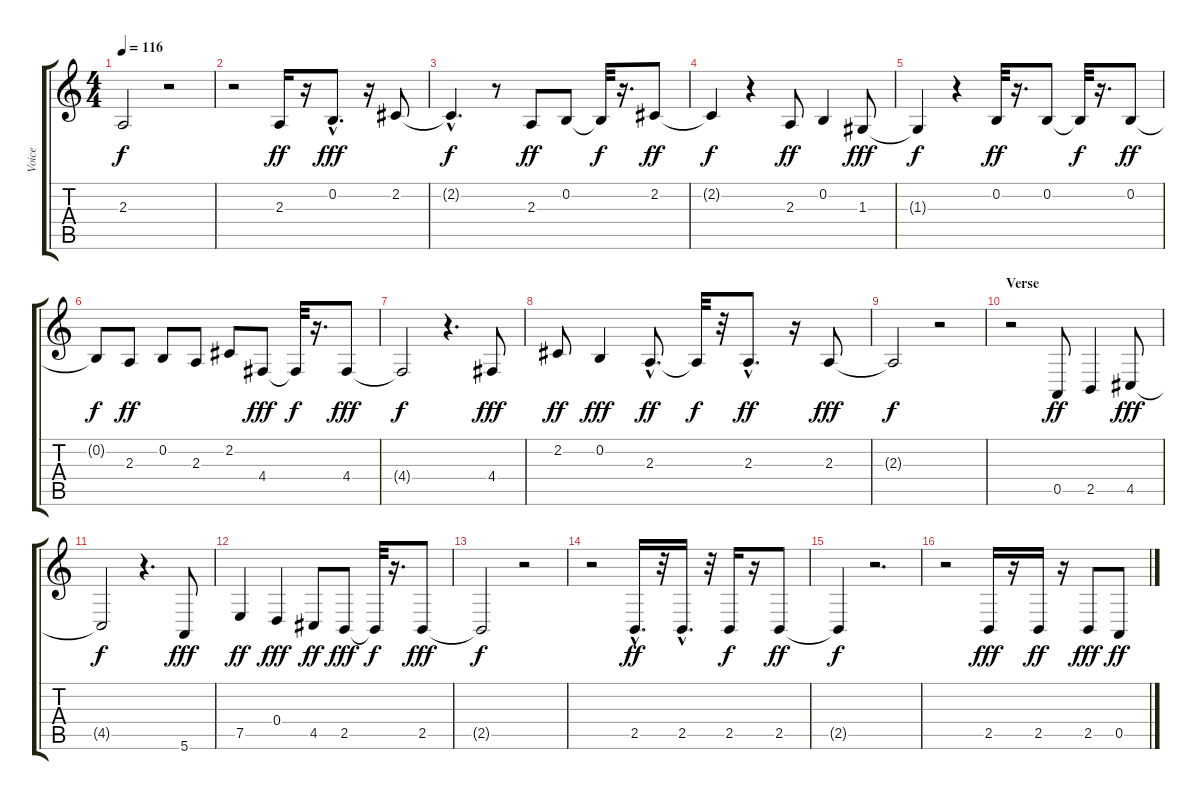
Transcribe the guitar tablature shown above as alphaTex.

\track ("Voice" "Voice") {instrument flute}
\staff {score tabs}
\tuning (E4 B3 G3 D3 A2 E2) {hide}
\ts (4 4)
\tempo 116
\clef g2
\ks c
2.3{t}.2{dy f} r.2 |
r.2 2.3.16{dy ff} r.16 0.2{hac}.8{d dy fff} r.16 2.2.8 |
2.2{hac t}.4{d dy f} r.8 2.3.8{dy ff} 0.2.8 0.2{t}.32{dy f} r.16{d} 2.2.8{dy ff} |
2.2{t}.4{dy f} r.4 2.3.8{dy ff} 0.2.4 1.3.8{dy fff} |
1.3{t}.4{dy f} r.4 0.2.32{dy ff} r.16{d} 0.2.8 0.2{t}.32{dy f} r.16{d} 0.2.8{dy ff} |
0.2{t}.8{dy f} 2.3.8{dy ff} 0.2.8 2.3.8 2.2.8 4.4.8{dy fff} 4.4{t}.32{dy f} r.16{d} 4.4.8{dy fff} |
4.4{t}.2{dy f} r.4{d} 4.4.8{dy fff} |
2.2.8{dy ff} 0.2.4{dy fff} 2.3{hac}.8{d dy ff} 2.3{t}.32{dy f} r.32 2.3{hac}.8{d dy ff} r.16 2.3.8{dy fff} |
2.3{t}.2{dy f} r.2 |
\section ("" "Verse")
r.2 0.5.8{dy ff} 2.5.4 4.5.8{dy fff} |
4.5{t}.2{dy f} r.4{d} 5.6.8{dy fff} |
7.5.4{dy ff} 0.4.4{dy fff} 4.5.8{dy ff} 2.5.8{dy fff} 2.5{t}.32{dy f} r.16{d} 2.5.8{dy fff} |
2.5{t}.2{dy f} r.2 |
r.2 2.5{hac}.16{d dy ff} r.32 2.5{hac}.16{d} r.32 2.5.16{dy f} r.16 2.5.8{dy ff} |
2.5{t}.4{dy f} r.2{d} |
r.2 2.5.16{dy fff} r.16 2.5.16{dy ff} r.16 2.5.8{dy fff} 0.5.8{dy ff}
